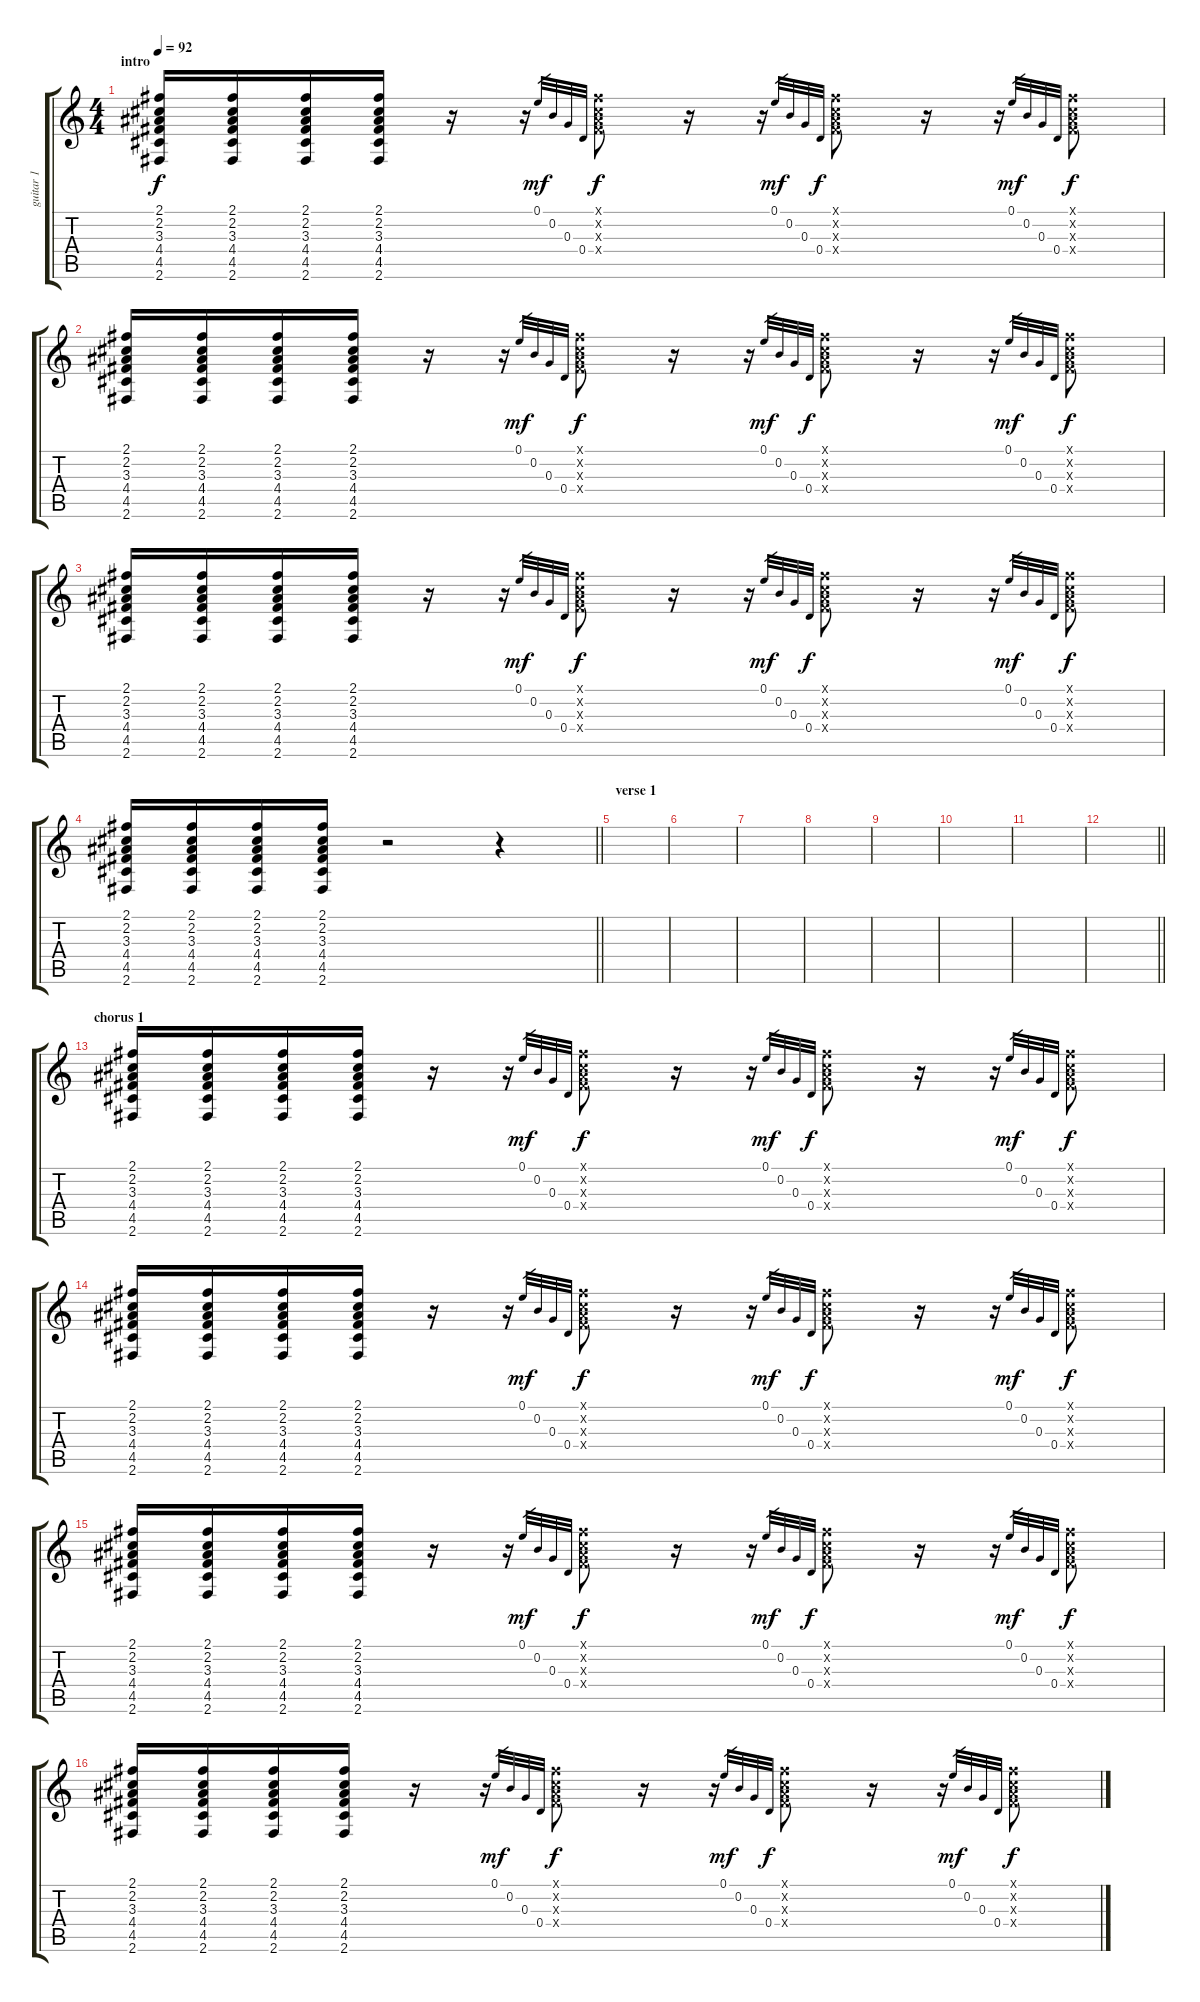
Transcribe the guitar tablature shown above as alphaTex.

\track ("guitar 1" "guitar 1") {instrument overdrivenguitar}
\staff {score tabs}
\tuning (E4 B3 G3 D3 A2 E2) {hide}
\ts (4 4)
\section ("" "intro")
\tempo 92
\clef g2
\ks c
(2.1 2.2 3.3 4.4 4.5 2.6).16{dy f instrument overdrivenguitar} (2.1 2.2 3.3 4.4 4.5 2.6).16 (2.1 2.2 3.3 4.4 4.5 2.6).16 (2.1 2.2 3.3 4.4 4.5 2.6).16 r.16 r.16 0.1.32{gr dy mf} 0.2.32{gr} 0.3.32{gr} 0.4.32{gr} (2.1{x} 2.2{x} 3.3{x} 4.4{x}).8{dy f} r.16 r.16 0.1.32{gr dy mf} 0.2.32{gr} 0.3.32{gr} 0.4.32{gr dy f} (2.1{x} 2.2{x} 3.3{x} 4.4{x}).8 r.16 r.16 0.1.32{gr dy mf} 0.2.32{gr} 0.3.32{gr} 0.4.32{gr} (2.1{x} 2.2{x} 3.3{x} 4.4{x}).8{dy f} |
(2.1 2.2 3.3 4.4 4.5 2.6).16 (2.1 2.2 3.3 4.4 4.5 2.6).16 (2.1 2.2 3.3 4.4 4.5 2.6).16 (2.1 2.2 3.3 4.4 4.5 2.6).16 r.16 r.16 0.1.32{gr dy mf} 0.2.32{gr} 0.3.32{gr} 0.4.32{gr} (2.1{x} 2.2{x} 3.3{x} 4.4{x}).8{dy f} r.16 r.16 0.1.32{gr dy mf} 0.2.32{gr} 0.3.32{gr} 0.4.32{gr dy f} (2.1{x} 2.2{x} 3.3{x} 4.4{x}).8 r.16 r.16 0.1.32{gr dy mf} 0.2.32{gr} 0.3.32{gr} 0.4.32{gr} (2.1{x} 2.2{x} 3.3{x} 4.4{x}).8{dy f} |
(2.1 2.2 3.3 4.4 4.5 2.6).16 (2.1 2.2 3.3 4.4 4.5 2.6).16 (2.1 2.2 3.3 4.4 4.5 2.6).16 (2.1 2.2 3.3 4.4 4.5 2.6).16 r.16 r.16 0.1.32{gr dy mf} 0.2.32{gr} 0.3.32{gr} 0.4.32{gr} (2.1{x} 2.2{x} 3.3{x} 4.4{x}).8{dy f} r.16 r.16 0.1.32{gr dy mf} 0.2.32{gr} 0.3.32{gr} 0.4.32{gr dy f} (2.1{x} 2.2{x} 3.3{x} 4.4{x}).8 r.16 r.16 0.1.32{gr dy mf} 0.2.32{gr} 0.3.32{gr} 0.4.32{gr} (2.1{x} 2.2{x} 3.3{x} 4.4{x}).8{dy f} |
\barLineRight lightlight
(2.1 2.2 3.3 4.4 4.5 2.6).16 (2.1 2.2 3.3 4.4 4.5 2.6).16 (2.1 2.2 3.3 4.4 4.5 2.6).16 (2.1 2.2 3.3 4.4 4.5 2.6).16 r.2 r.4 |
\section ("" "verse 1")
|
|
|
|
|
|
|
\barLineRight lightlight
|
\section ("" "chorus 1")
(2.1 2.2 3.3 4.4 4.5 2.6).16{volume 14} (2.1 2.2 3.3 4.4 4.5 2.6).16 (2.1 2.2 3.3 4.4 4.5 2.6).16 (2.1 2.2 3.3 4.4 4.5 2.6).16 r.16 r.16 0.1.32{gr dy mf} 0.2.32{gr} 0.3.32{gr} 0.4.32{gr} (2.1{x} 2.2{x} 3.3{x} 4.4{x}).8{dy f} r.16 r.16 0.1.32{gr dy mf} 0.2.32{gr} 0.3.32{gr} 0.4.32{gr dy f} (2.1{x} 2.2{x} 3.3{x} 4.4{x}).8 r.16 r.16 0.1.32{gr dy mf} 0.2.32{gr} 0.3.32{gr} 0.4.32{gr} (2.1{x} 2.2{x} 3.3{x} 4.4{x}).8{dy f} |
(2.1 2.2 3.3 4.4 4.5 2.6).16 (2.1 2.2 3.3 4.4 4.5 2.6).16 (2.1 2.2 3.3 4.4 4.5 2.6).16 (2.1 2.2 3.3 4.4 4.5 2.6).16 r.16 r.16 0.1.32{gr dy mf} 0.2.32{gr} 0.3.32{gr} 0.4.32{gr} (2.1{x} 2.2{x} 3.3{x} 4.4{x}).8{dy f} r.16 r.16 0.1.32{gr dy mf} 0.2.32{gr} 0.3.32{gr} 0.4.32{gr dy f} (2.1{x} 2.2{x} 3.3{x} 4.4{x}).8 r.16 r.16 0.1.32{gr dy mf} 0.2.32{gr} 0.3.32{gr} 0.4.32{gr} (2.1{x} 2.2{x} 3.3{x} 4.4{x}).8{dy f} |
(2.1 2.2 3.3 4.4 4.5 2.6).16 (2.1 2.2 3.3 4.4 4.5 2.6).16 (2.1 2.2 3.3 4.4 4.5 2.6).16 (2.1 2.2 3.3 4.4 4.5 2.6).16 r.16 r.16 0.1.32{gr dy mf} 0.2.32{gr} 0.3.32{gr} 0.4.32{gr} (2.1{x} 2.2{x} 3.3{x} 4.4{x}).8{dy f} r.16 r.16 0.1.32{gr dy mf} 0.2.32{gr} 0.3.32{gr} 0.4.32{gr dy f} (2.1{x} 2.2{x} 3.3{x} 4.4{x}).8 r.16 r.16 0.1.32{gr dy mf} 0.2.32{gr} 0.3.32{gr} 0.4.32{gr} (2.1{x} 2.2{x} 3.3{x} 4.4{x}).8{dy f} |
(2.1 2.2 3.3 4.4 4.5 2.6).16 (2.1 2.2 3.3 4.4 4.5 2.6).16 (2.1 2.2 3.3 4.4 4.5 2.6).16 (2.1 2.2 3.3 4.4 4.5 2.6).16 r.16 r.16 0.1.32{gr dy mf} 0.2.32{gr} 0.3.32{gr} 0.4.32{gr} (2.1{x} 2.2{x} 3.3{x} 4.4{x}).8{dy f} r.16 r.16 0.1.32{gr dy mf} 0.2.32{gr} 0.3.32{gr} 0.4.32{gr dy f} (2.1{x} 2.2{x} 3.3{x} 4.4{x}).8 r.16 r.16 0.1.32{gr dy mf} 0.2.32{gr} 0.3.32{gr} 0.4.32{gr} (2.1{x} 2.2{x} 3.3{x} 4.4{x}).8{dy f}
